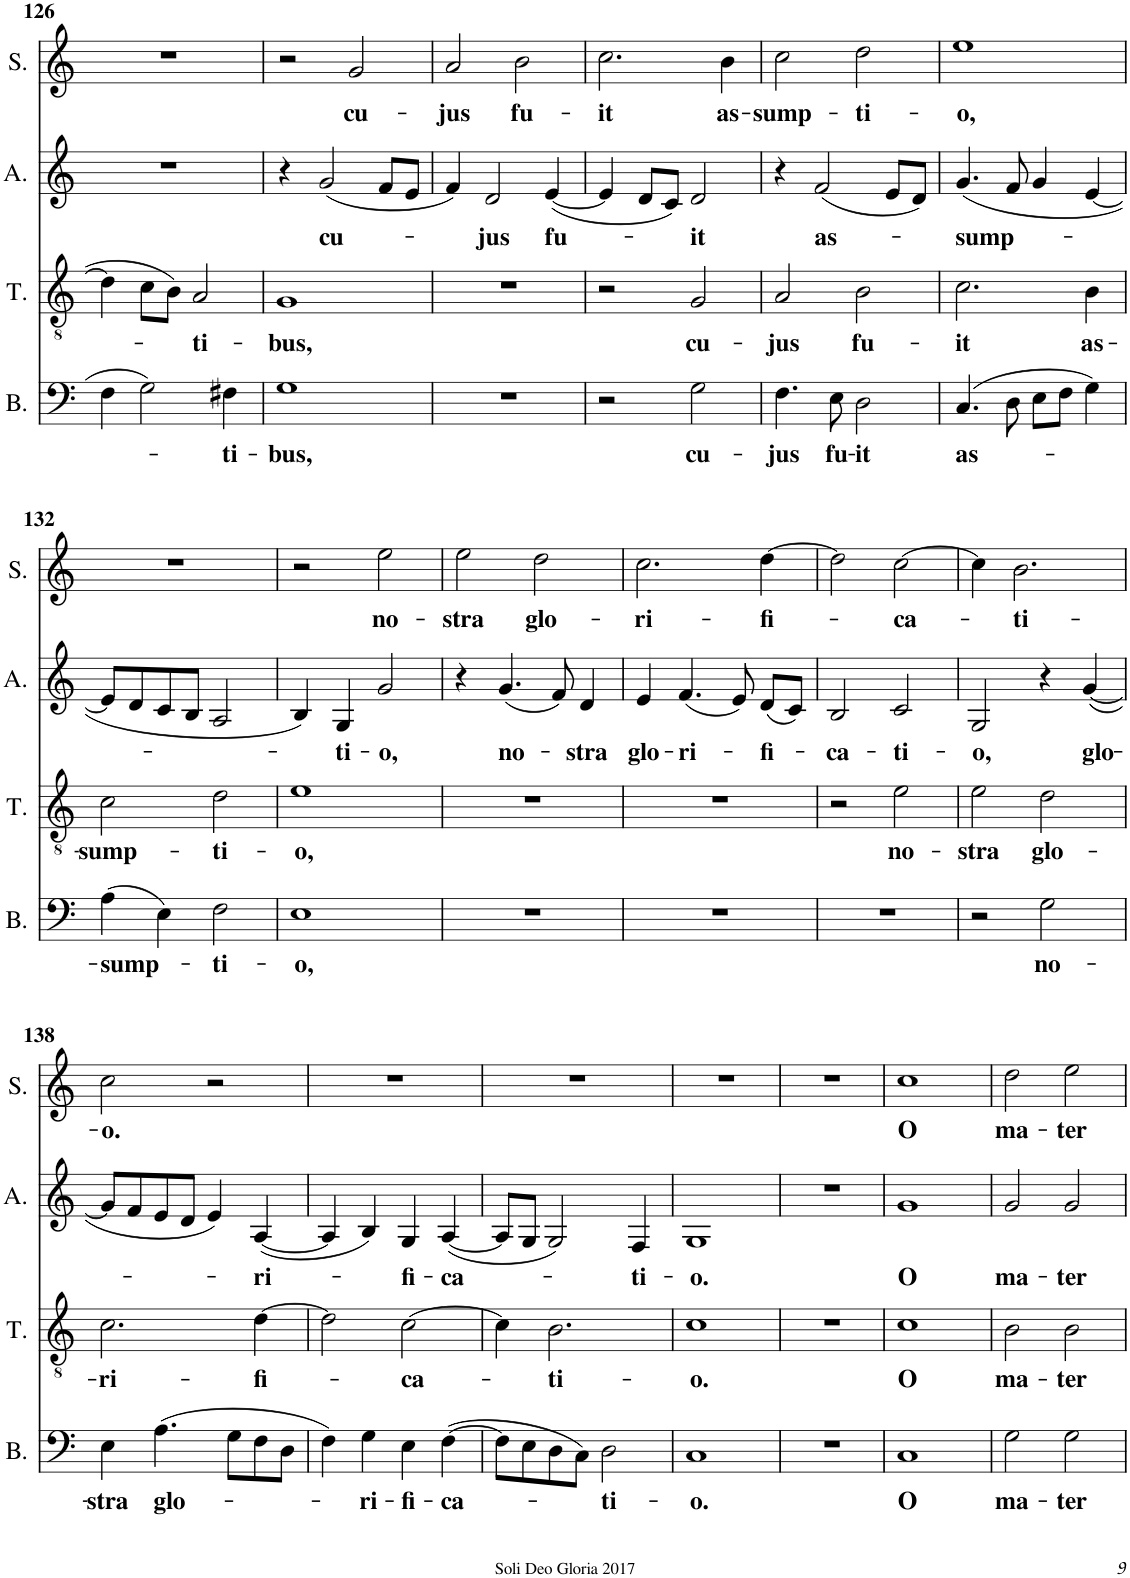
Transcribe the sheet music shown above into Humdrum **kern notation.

**kern	**text	**kern	**text	**kern	**text	**kern	**text
*part4	*part4	*part3	*part3	*part2	*part2	*part1	*part1
*staff4	*staff4	*staff3	*staff3	*staff2	*staff2	*staff1	*staff1
*I"Basse	*	*I"Ténor	*	*I"Alto	*	*I"Soprano	*
*I'B.	*	*I'T.	*	*I'A.	*	*I'S.	*
!!LO:PB:g=z
*clefF4	*	*clefGv2	*	*clefG2	*	*clefG2	*
*k[]	*	*k[]	*	*k[]	*	*k[]	*
*M2/2	*	*M2/2	*	*M2/2	*	*M2/2	*
*met(c|)	*	*met(c|)	*	*met(c|)	*	*met(c|)	*
=126	=126	=126	=126	=126	=126	=126	=126
4F\	.	4d\]	.	1r	.	1r	.
2G\	.	8c\L	.	.	.	.	.
.	.	8B\J	.	.	.	.	.
!	!	!	!LO:LY:b	!	!	!	!
.	.	2A/	-ti-	.	.	.	.
!	!LO:LY:b	!	!	!	!	!	!
4F#X\	-ti-	.	.	.	.	.	.
=127	=127	=127	=127	=127	=127	=127	=127
!	!LO:LY:b	!	!LO:LY:b	!	!	!	!
1G	-bus,	1G	-bus,	4r	.	2r	.
!	!	!	!	!	!LO:LY:b	!	!
.	.	.	.	(2g/	cu-	.	.
!	!	!	!	!	!	!	!LO:LY:b
.	.	.	.	.	.	2g/	cu-
.	.	.	.	8f/L	.	.	.
.	.	.	.	8e/J	.	.	.
=128	=128	=128	=128	=128	=128	=128	=128
!	!	!	!	!	!	!	!LO:LY:b
1r	.	1r	.	4f/)	.	2a/	-jus
!	!	!	!	!	!LO:LY:b	!	!
.	.	.	.	2d/	-jus	.	.
!	!	!	!	!	!	!	!LO:LY:b
.	.	.	.	.	.	2b\	fu-
!	!	!	!	!	!LO:LY:b	!	!
.	.	.	.	([4e/	fu-	.	.
=129	=129	=129	=129	=129	=129	=129	=129
!	!	!	!	!	!	!	!LO:LY:b
2r	.	2r	.	4e/]	.	2.cc\	-it
.	.	.	.	8d/L	.	.	.
.	.	.	.	8c/J)	.	.	.
!	!LO:LY:b	!	!LO:LY:b	!	!LO:LY:b	!	!
2G\	cu-	2G/	cu-	2d/	-it	.	.
!	!	!	!	!	!	!	!LO:LY:b
.	.	.	.	.	.	4b\	as-
=130	=130	=130	=130	=130	=130	=130	=130
!	!LO:LY:b	!	!LO:LY:b	!	!	!	!LO:LY:b
4.F\	-jus	2A/	-jus	4r	.	2cc\	-sump-
!	!	!	!	!	!LO:LY:b	!	!
.	.	.	.	(2f/	as-	.	.
!	!LO:LY:b	!	!	!	!	!	!
8E\	fu-	.	.	.	.	.	.
!	!LO:LY:b	!	!LO:LY:b	!	!	!	!LO:LY:b
2D\	-it	2B\	fu-	.	.	2dd\	-ti-
.	.	.	.	8e/L	.	.	.
.	.	.	.	8d/J)	.	.	.
=131	=131	=131	=131	=131	=131	=131	=131
!	!LO:LY:b	!	!LO:LY:b	!	!LO:LY:b	!	!LO:LY:b
(4.C/	as-	2.c\	-it	(4.g/	-sump-	1ee	-o,
8D\	.	.	.	8f/	.	.	.
8E\L	.	.	.	4g/	.	.	.
8F\J	.	.	.	.	.	.	.
!	!	!	!LO:LY:b	!	!	!	!
4G\)	.	4B\	as-	[4e/	.	.	.
!!LO:LB:g=z
=132	=132	=132	=132	=132	=132	=132	=132
!	!LO:LY:b	!	!LO:LY:b	!	!	!	!
(4A\	-sump-	2c\	-sump-	8e/L]	.	1r	.
.	.	.	.	8d/	.	.	.
4E\)	.	.	.	8c/	.	.	.
.	.	.	.	8B/J	.	.	.
!	!LO:LY:b	!	!LO:LY:b	!	!	!	!
2F\	-ti-	2d\	-ti-	2A/	.	.	.
=133	=133	=133	=133	=133	=133	=133	=133
!	!LO:LY:b	!	!LO:LY:b	!	!	!	!
1E	-o,	1e	-o,	4B/)	.	2r	.
!	!	!	!	!	!LO:LY:b	!	!
.	.	.	.	4G/	-ti-	.	.
!	!	!	!	!	!LO:LY:b	!	!LO:LY:b
.	.	.	.	2g/	-o,	2ee\	no-
=134	=134	=134	=134	=134	=134	=134	=134
!	!	!	!	!	!	!	!LO:LY:b
1r	.	1r	.	4r	.	2ee\	-stra
!	!	!	!	!	!LO:LY:b	!	!
.	.	.	.	(4.g/	no-	.	.
!	!	!	!	!	!	!	!LO:LY:b
.	.	.	.	.	.	2dd\	glo-
.	.	.	.	8f/)	.	.	.
!	!	!	!	!	!LO:LY:b	!	!
.	.	.	.	4d/	-stra	.	.
=135	=135	=135	=135	=135	=135	=135	=135
!	!	!	!	!	!LO:LY:b	!	!LO:LY:b
1r	.	1r	.	4e/	glo-	2.cc\	-ri-
!	!	!	!	!	!LO:LY:b	!	!
.	.	.	.	(4.f/	-ri-	.	.
.	.	.	.	8e/)	.	.	.
!	!	!	!	!	!LO:LY:b	!	!LO:LY:b
.	.	.	.	(8d/L	-fi-	[4dd\	-fi-
.	.	.	.	8c/J)	.	.	.
=136	=136	=136	=136	=136	=136	=136	=136
!	!	!	!	!	!LO:LY:b	!	!
1r	.	2r	.	2B/	-ca-	2dd\]	.
!	!	!	!LO:LY:b	!	!LO:LY:b	!	!LO:LY:b
.	.	2e\	no-	2c/	-ti-	[2cc\	-ca-
=137	=137	=137	=137	=137	=137	=137	=137
!	!	!	!LO:LY:b	!	!LO:LY:b	!	!
2r	.	2e\	-stra	2G/	-o,	4cc\]	.
!	!	!	!	!	!	!	!LO:LY:b
.	.	.	.	.	.	2.b\	-ti-
!	!LO:LY:b	!	!LO:LY:b	!	!	!	!
2G\	no-	2d\	glo-	4r	.	.	.
!	!	!	!	!	!LO:LY:b	!	!
.	.	.	.	([4g/	glo-	.	.
!!LO:LB:g=z
=138	=138	=138	=138	=138	=138	=138	=138
!	!LO:LY:b	!	!LO:LY:b	!	!	!	!LO:LY:b
4E\	-stra	2.c\	-ri-	8g/L]	.	2cc\	-o.
.	.	.	.	8f/	.	.	.
!	!LO:LY:b	!	!	!	!	!	!
(4.A\	glo-	.	.	8e/	.	.	.
.	.	.	.	8d/J	.	.	.
.	.	.	.	4e/)	.	2r	.
8G\L	.	.	.	.	.	.	.
!	!	!	!LO:LY:b	!	!LO:LY:b	!	!
8F\	.	[4d\	-fi-	([4A/	-ri-	.	.
8D\J	.	.	.	.	.	.	.
=139	=139	=139	=139	=139	=139	=139	=139
4F\)	.	2d\]	.	4A/]	.	1r	.
!	!LO:LY:b	!	!	!	!	!	!
4G\	-ri-	.	.	4B/)	.	.	.
!	!LO:LY:b	!	!LO:LY:b	!	!LO:LY:b	!	!
4E\	-fi-	[2c\	-ca-	4G/	-fi-	.	.
!	!LO:LY:b	!	!	!	!LO:LY:b	!	!
([4F\	-ca-	.	.	([4A/	-ca-	.	.
=140	=140	=140	=140	=140	=140	=140	=140
8F\L]	.	4c\]	.	8A/L]	.	1r	.
8E\	.	.	.	8G/J	.	.	.
!	!	!	!LO:LY:b	!	!	!	!
8D\	.	2.B\	-ti-	2G/)	.	.	.
8C\J)	.	.	.	.	.	.	.
!	!LO:LY:b	!	!	!	!	!	!
2D\	-ti-	.	.	.	.	.	.
!	!	!	!	!	!LO:LY:b	!	!
.	.	.	.	4F/	-ti-	.	.
=141	=141	=141	=141	=141	=141	=141	=141
!	!LO:LY:b	!	!LO:LY:b	!	!LO:LY:b	!	!
1C	-o.	1c	-o.	1G	-o.	1r	.
=142	=142	=142	=142	=142	=142	=142	=142
1r	.	1r	.	1r	.	1r	.
=143	=143	=143	=143	=143	=143	=143	=143
!	!LO:LY:b	!	!LO:LY:b	!	!LO:LY:b	!	!LO:LY:b
1C	O	1c	O	1g	O	1cc	O
=144	=144	=144	=144	=144	=144	=144	=144
!	!LO:LY:b	!	!LO:LY:b	!	!LO:LY:b	!	!LO:LY:b
2G\	ma-	2B\	ma-	2g/	ma-	2dd\	ma-
!	!LO:LY:b	!	!LO:LY:b	!	!LO:LY:b	!	!LO:LY:b
2G\	-ter	2B\	-ter	2g/	-ter	2ee\	-ter
=	=	=	=	=	=	=	=
*-	*-	*-	*-	*-	*-	*-	*-
